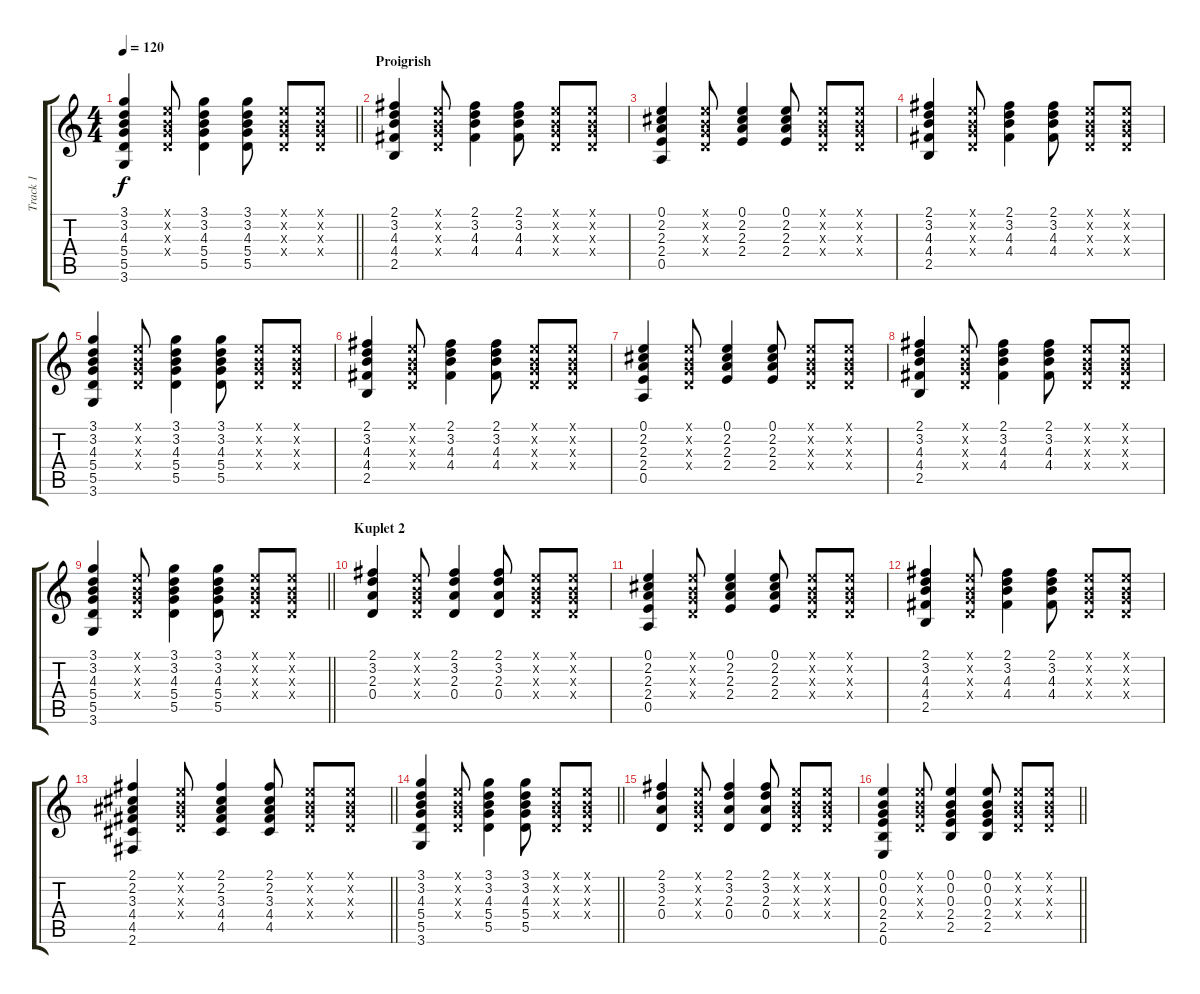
\track ("Track 1" "Track 1") {instrument acousticguitarsteel}
\staff {score tabs}
\tuning (E4 B3 G3 D3 A2 E2) {hide}
\ts (4 4)
\tempo 120
\clef g2
\barLineRight lightlight
\ks c
(3.1 3.2 4.3 5.4 5.5 3.6).4{dy f} (0.1{x} 0.2{x} 0.3{x} 0.4{x}).8 (3.1 3.2 4.3 5.4 5.5).4 (3.1 3.2 4.3 5.4 5.5).8 (0.1{x} 0.2{x} 0.3{x} 0.4{x}).8 (0.1{x} 0.2{x} 0.3{x} 0.4{x}).8 |
\section ("" "Proigrish")
(2.1 3.2 4.3 4.4 2.5).4 (0.1{x} 0.2{x} 0.3{x} 0.4{x}).8 (2.1 3.2 4.3 4.4).4 (2.1 3.2 4.3 4.4).8 (0.1{x} 0.2{x} 0.3{x} 0.4{x}).8 (0.1{x} 0.2{x} 0.3{x} 0.4{x}).8 |
(0.1 2.2 2.3 2.4 0.5).4 (0.1{x} 0.2{x} 0.3{x} 0.4{x}).8 (0.1 2.2 2.3 2.4).4 (0.1 2.2 2.3 2.4).8 (0.1{x} 0.2{x} 0.3{x} 0.4{x}).8 (0.1{x} 0.2{x} 0.3{x} 0.4{x}).8 |
(2.1 3.2 4.3 4.4 2.5).4 (0.1{x} 0.2{x} 0.3{x} 0.4{x}).8 (2.1 3.2 4.3 4.4).4 (2.1 3.2 4.3 4.4).8 (0.1{x} 0.2{x} 0.3{x} 0.4{x}).8 (0.1{x} 0.2{x} 0.3{x} 0.4{x}).8 |
(3.1 3.2 4.3 5.4 5.5 3.6).4 (0.1{x} 0.2{x} 0.3{x} 0.4{x}).8 (3.1 3.2 4.3 5.4 5.5).4 (3.1 3.2 4.3 5.4 5.5).8 (0.1{x} 0.2{x} 0.3{x} 0.4{x}).8 (0.1{x} 0.2{x} 0.3{x} 0.4{x}).8 |
(2.1 3.2 4.3 4.4 2.5).4 (0.1{x} 0.2{x} 0.3{x} 0.4{x}).8 (2.1 3.2 4.3 4.4).4 (2.1 3.2 4.3 4.4).8 (0.1{x} 0.2{x} 0.3{x} 0.4{x}).8 (0.1{x} 0.2{x} 0.3{x} 0.4{x}).8 |
(0.1 2.2 2.3 2.4 0.5).4 (0.1{x} 0.2{x} 0.3{x} 0.4{x}).8 (0.1 2.2 2.3 2.4).4 (0.1 2.2 2.3 2.4).8 (0.1{x} 0.2{x} 0.3{x} 0.4{x}).8 (0.1{x} 0.2{x} 0.3{x} 0.4{x}).8 |
(2.1 3.2 4.3 4.4 2.5).4 (0.1{x} 0.2{x} 0.3{x} 0.4{x}).8 (2.1 3.2 4.3 4.4).4 (2.1 3.2 4.3 4.4).8 (0.1{x} 0.2{x} 0.3{x} 0.4{x}).8 (0.1{x} 0.2{x} 0.3{x} 0.4{x}).8 |
\barLineRight lightlight
(3.1 3.2 4.3 5.4 5.5 3.6).4 (0.1{x} 0.2{x} 0.3{x} 0.4{x}).8 (3.1 3.2 4.3 5.4 5.5).4 (3.1 3.2 4.3 5.4 5.5).8 (0.1{x} 0.2{x} 0.3{x} 0.4{x}).8 (0.1{x} 0.2{x} 0.3{x} 0.4{x}).8 |
\section ("" "Kuplet 2")
(2.1 3.2 2.3 0.4).4 (0.1{x} 0.2{x} 0.3{x} 0.4{x}).8 (2.1 3.2 2.3 0.4).4 (2.1 3.2 2.3 0.4).8 (0.1{x} 0.2{x} 0.3{x} 0.4{x}).8 (0.1{x} 0.2{x} 0.3{x} 0.4{x}).8 |
(0.1 2.2 2.3 2.4 0.5).4 (0.1{x} 0.2{x} 0.3{x} 0.4{x}).8 (0.1 2.2 2.3 2.4).4 (0.1 2.2 2.3 2.4).8 (0.1{x} 0.2{x} 0.3{x} 0.4{x}).8 (0.1{x} 0.2{x} 0.3{x} 0.4{x}).8 |
(2.1 3.2 4.3 4.4 2.5).4 (0.1{x} 0.2{x} 0.3{x} 0.4{x}).8 (2.1 3.2 4.3 4.4).4 (2.1 3.2 4.3 4.4).8 (0.1{x} 0.2{x} 0.3{x} 0.4{x}).8 (0.1{x} 0.2{x} 0.3{x} 0.4{x}).8 |
\barLineRight lightlight
(2.1 2.2 3.3 4.4 4.5 2.6).4 (0.1{x} 0.2{x} 0.3{x} 0.4{x}).8 (2.1 2.2 3.3 4.4 4.5).4 (2.1 2.2 3.3 4.4 4.5).8 (0.1{x} 0.2{x} 0.3{x} 0.4{x}).8 (0.1{x} 0.2{x} 0.3{x} 0.4{x}).8 |
\barLineRight lightlight
(3.1 3.2 4.3 5.4 5.5 3.6).4 (0.1{x} 0.2{x} 0.3{x} 0.4{x}).8 (3.1 3.2 4.3 5.4 5.5).4 (3.1 3.2 4.3 5.4 5.5).8 (0.1{x} 0.2{x} 0.3{x} 0.4{x}).8 (0.1{x} 0.2{x} 0.3{x} 0.4{x}).8 |
(2.1 3.2 2.3 0.4).4 (0.1{x} 0.2{x} 0.3{x} 0.4{x}).8 (2.1 3.2 2.3 0.4).4 (2.1 3.2 2.3 0.4).8 (0.1{x} 0.2{x} 0.3{x} 0.4{x}).8 (0.1{x} 0.2{x} 0.3{x} 0.4{x}).8 |
\barLineRight lightlight
(0.1 0.2 0.3 2.4 2.5 0.6).4 (0.1{x} 0.2{x} 0.3{x} 0.4{x}).8 (0.1 0.2 0.3 2.4 2.5).4 (0.1 0.2 0.3 2.4 2.5).8 (0.1{x} 0.2{x} 0.3{x} 0.4{x}).8 (0.1{x} 0.2{x} 0.3{x} 0.4{x}).8
